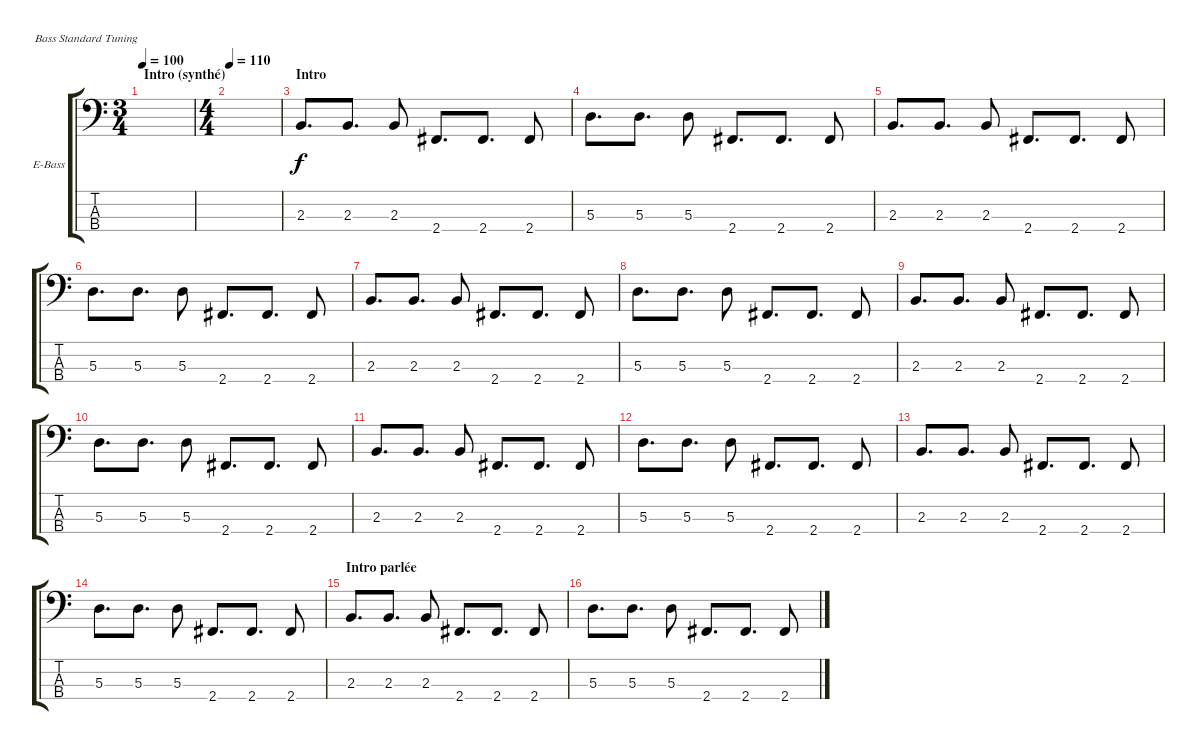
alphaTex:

\defaultSystemsLayout 4
\bracketExtendMode groupsimilarinstruments
\firstSystemTrackNameOrientation horizontal
\otherSystemsTrackNameOrientation horizontal
\track ("Basse" "E-Bass") {instrument electricbassfinger}
\staff {score tabs}
\tuning (G2 D2 A1 E1)
\ts (3 4)
\section ("" "Intro (synthé)")
\tempo 100
\clef f4
\ks c
|
\ts (4 4)
\tempo 110
|
\section ("" "Intro")
2.3.8{d} 2.3.8{d} 2.3.8 2.4.8{d} 2.4.8{d} 2.4.8 |
5.3.8{d} 5.3.8{d} 5.3.8 2.4.8{d} 2.4.8{d} 2.4.8 |
2.3.8{d} 2.3.8{d} 2.3.8 2.4.8{d} 2.4.8{d} 2.4.8 |
5.3.8{d} 5.3.8{d} 5.3.8 2.4.8{d} 2.4.8{d} 2.4.8 |
2.3.8{d} 2.3.8{d} 2.3.8 2.4.8{d} 2.4.8{d} 2.4.8 |
5.3.8{d} 5.3.8{d} 5.3.8 2.4.8{d} 2.4.8{d} 2.4.8 |
2.3.8{d} 2.3.8{d} 2.3.8 2.4.8{d} 2.4.8{d} 2.4.8 |
5.3.8{d} 5.3.8{d} 5.3.8 2.4.8{d} 2.4.8{d} 2.4.8 |
2.3.8{d} 2.3.8{d} 2.3.8 2.4.8{d} 2.4.8{d} 2.4.8 |
5.3.8{d} 5.3.8{d} 5.3.8 2.4.8{d} 2.4.8{d} 2.4.8 |
2.3.8{d} 2.3.8{d} 2.3.8 2.4.8{d} 2.4.8{d} 2.4.8 |
5.3.8{d} 5.3.8{d} 5.3.8 2.4.8{d} 2.4.8{d} 2.4.8 |
\section ("" "Intro parlée")
2.3.8{d} 2.3.8{d} 2.3.8 2.4.8{d} 2.4.8{d} 2.4.8 |
5.3.8{d} 5.3.8{d} 5.3.8 2.4.8{d} 2.4.8{d} 2.4.8
